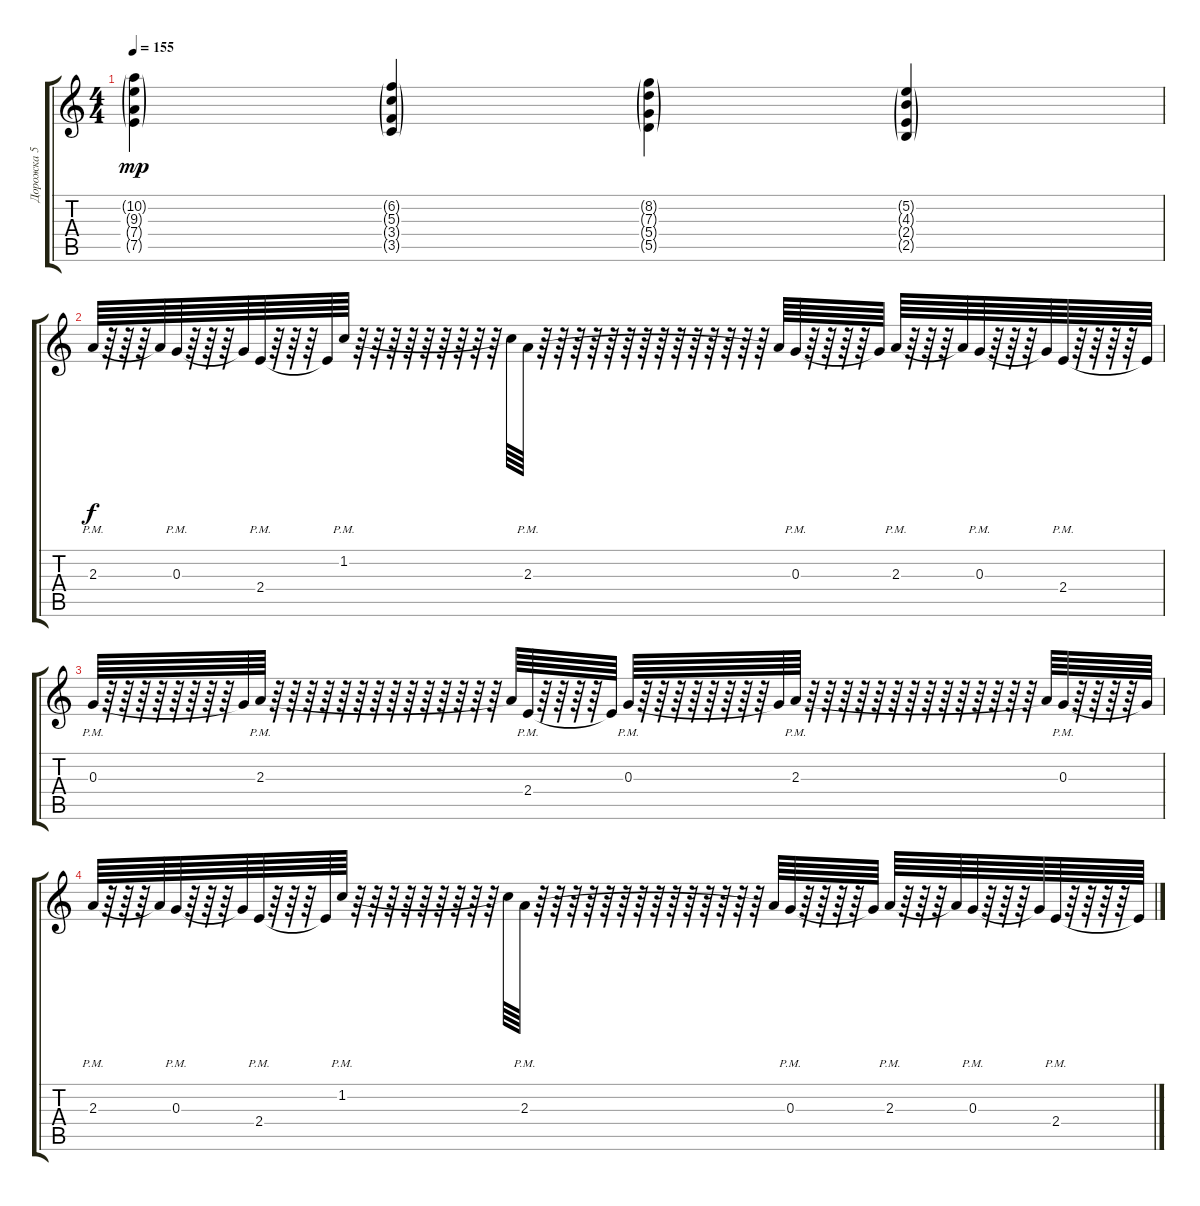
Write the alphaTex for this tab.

\track ("Дорожка 5" "Дорожка 5") {instrument overdrivenguitar}
\staff {score tabs}
\tuning (E4 B3 G3 D3 A2 E2) {hide}
\ts (4 4)
\tempo 155
\clef g2
\ks c
(10.2{g} 9.3{g} 7.4{g} 7.5{g}).4{dy mp} (6.2{g} 5.3{g} 3.4{g} 3.5{g}).4 (8.2{g} 7.3{g} 5.4{g} 5.5{g}).4 (5.2{g} 4.3{g} 2.4{g} 2.5{g}).4 |
2.3{pm}.64{dy f} r.64 r.64 r.64 2.3{t}.64 0.3{pm}.64 r.64 r.64 r.64 0.3{t}.64 2.4{pm}.64 r.64 r.64 r.64 2.4{t}.64 1.2{pm}.64 r.64 r.64 r.64 r.64 r.64 r.64 r.64 r.64 r.64 1.2{t}.64 2.3{pm}.64 r.64 r.64 r.64 r.64 r.64 r.64 r.64 r.64 r.64 r.64 r.64 r.64 r.64 r.64 2.3{t}.64 0.3{pm}.64 r.64 r.64 r.64 r.64 0.3{t}.64 2.3{pm}.64 r.64 r.64 r.64 2.3{t}.64 0.3{pm}.64 r.64 r.64 r.64 0.3{t}.64 2.4{pm}.64 r.64 r.64 r.64 r.64 2.4{t}.64 |
0.3{pm}.64 r.64 r.64 r.64 r.64 r.64 r.64 r.64 r.64 0.3{t}.64 2.3{pm}.64 r.64 r.64 r.64 r.64 r.64 r.64 r.64 r.64 r.64 r.64 r.64 r.64 r.64 r.64 2.3{t}.64 2.4{pm}.64 r.64 r.64 r.64 r.64 2.4{t}.64 0.3{pm}.64 r.64 r.64 r.64 r.64 r.64 r.64 r.64 r.64 0.3{t}.64 2.3{pm}.64 r.64 r.64 r.64 r.64 r.64 r.64 r.64 r.64 r.64 r.64 r.64 r.64 r.64 r.64 2.3{t}.64 0.3{pm}.64 r.64 r.64 r.64 r.64 0.3{t}.64 |
2.3{pm}.64 r.64 r.64 r.64 2.3{t}.64 0.3{pm}.64 r.64 r.64 r.64 0.3{t}.64 2.4{pm}.64 r.64 r.64 r.64 2.4{t}.64 1.2{pm}.64 r.64 r.64 r.64 r.64 r.64 r.64 r.64 r.64 r.64 1.2{t}.64 2.3{pm}.64 r.64 r.64 r.64 r.64 r.64 r.64 r.64 r.64 r.64 r.64 r.64 r.64 r.64 r.64 2.3{t}.64 0.3{pm}.64 r.64 r.64 r.64 r.64 0.3{t}.64 2.3{pm}.64 r.64 r.64 r.64 2.3{t}.64 0.3{pm}.64 r.64 r.64 r.64 0.3{t}.64 2.4{pm}.64 r.64 r.64 r.64 r.64 2.4{t}.64
